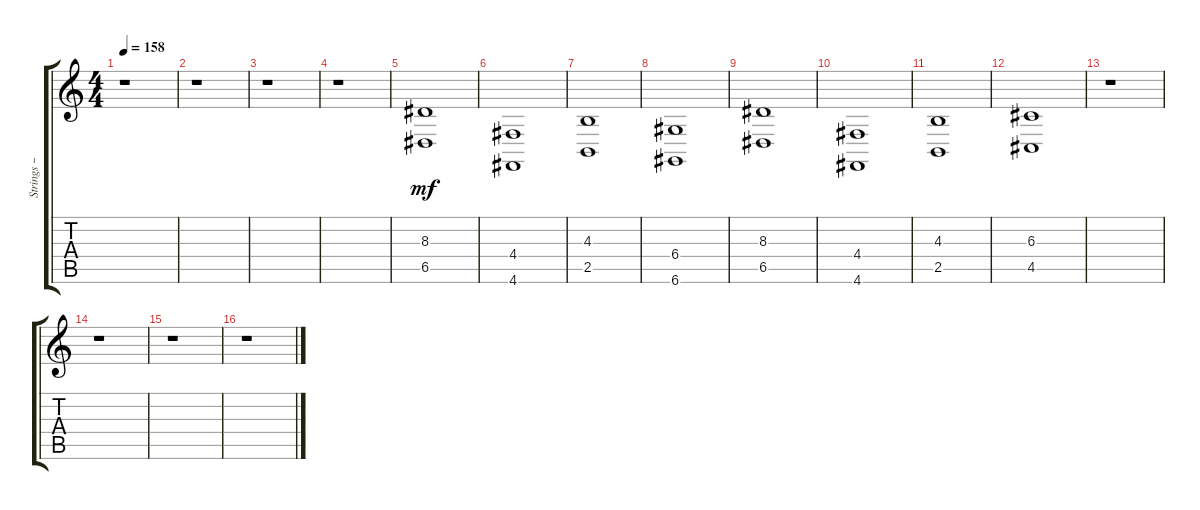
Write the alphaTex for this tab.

\track ("Strings ~ Effect" "Strings ~ ") {instrument stringensemble2}
\staff {score tabs}
\tuning (E4 B3 G3 D3 A2 D2) {hide}
\ts (4 4)
\tempo 158
\clef g2
\ks c
r.1{dy f} |
r.1 |
r.1 |
r.1 |
(8.3 6.5).1{dy mf} |
(4.4 4.6).1 |
(4.3 2.5).1 |
(6.4 6.6).1 |
(8.3 6.5).1 |
(4.4 4.6).1 |
(4.3 2.5).1 |
(6.3 4.5).1 |
r.1 |
r.1 |
r.1 |
r.1
